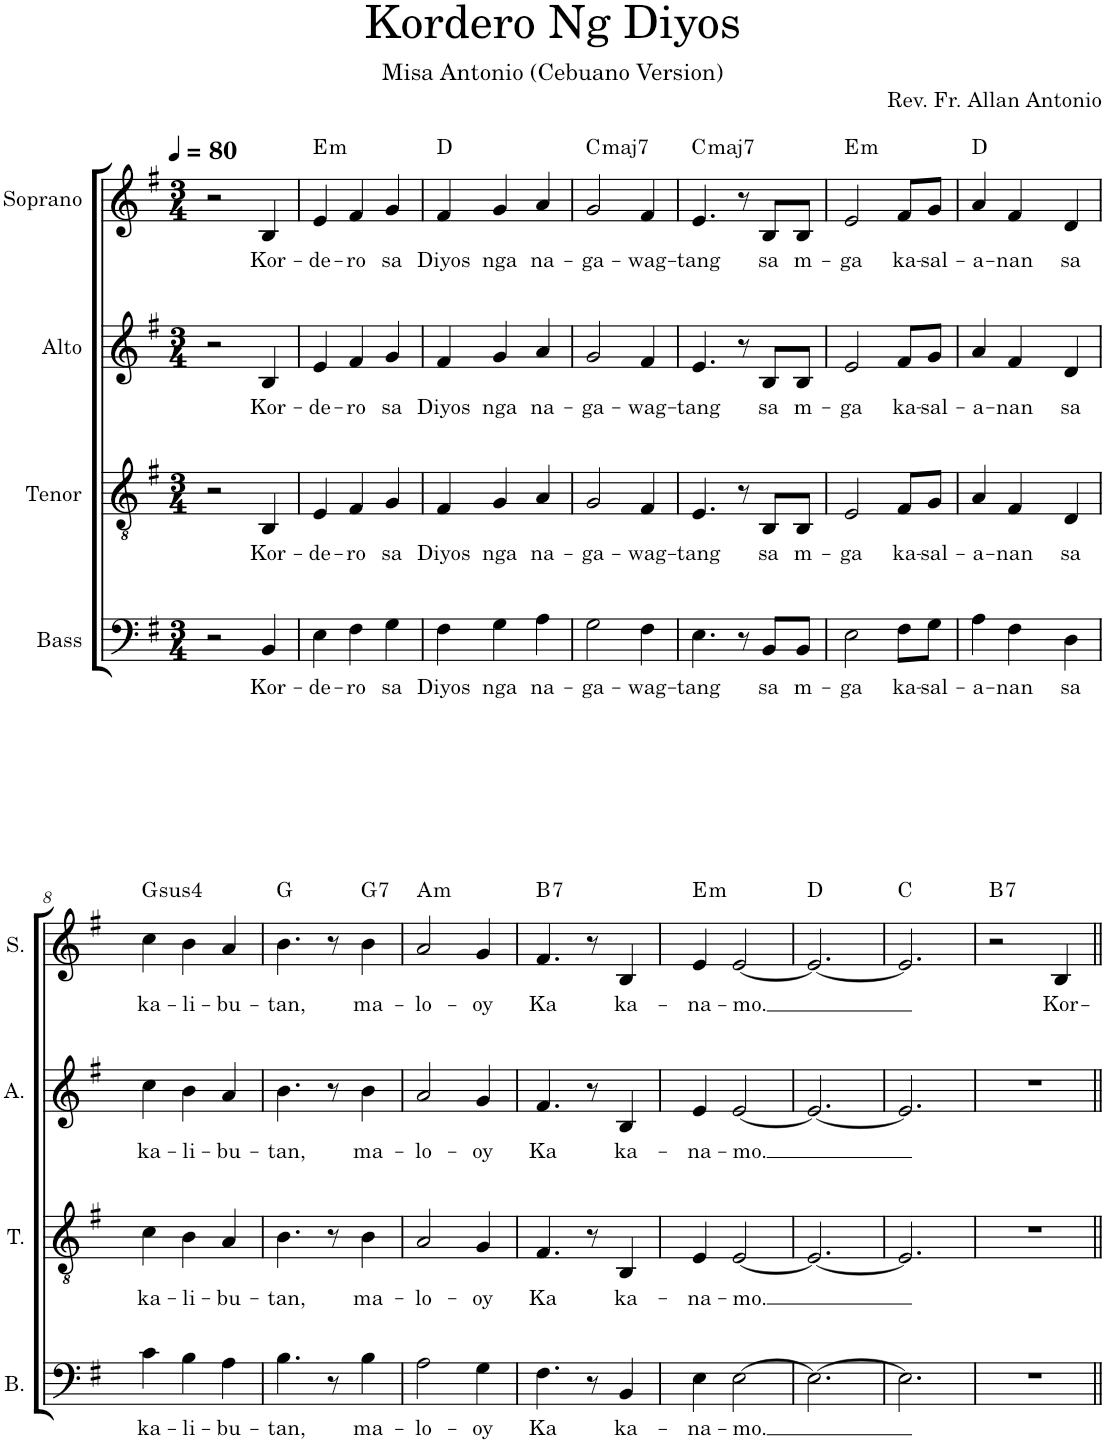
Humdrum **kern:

**kern	**text	**kern	**text	**kern	**text	**kern	**text	**harte
*part4	*part4	*part3	*part3	*part2	*part2	*part1	*part1	*part1
*staff4	*staff4	*staff3	*staff3	*staff2	*staff2	*staff1	*staff1	*
*I"Bass	*	*I"Tenor	*	*I"Alto	*	*I"Soprano	*	*
*I'B.	*	*I'T.	*	*I'A.	*	*I'S.	*	*
*clefF4	*	*clefGv2	*	*clefG2	*	*clefG2	*	*
*k[f#]	*	*k[f#]	*	*k[f#]	*	*k[f#]	*	*
*M3/4	*	*M3/4	*	*M3/4	*	*M3/4	*	*
*MM80	*	*MM80	*	*MM80	*	*MM80	*	*
=1	=1	=1	=1	=1	=1	=1	=1	=1
2r	.	2r	.	2r	.	2r	.	.
!	!LO:LY:b	!	!LO:LY:b	!	!LO:LY:b	!	!LO:LY:b	!
4BB/	Kor-	4BB/	Kor-	4B/	Kor-	4B/	Kor-	.
=2	=2	=2	=2	=2	=2	=2	=2	=2
!	!LO:LY:b	!	!LO:LY:b	!	!LO:LY:b	!	!LO:LY:b	!LO:H:kt=m
4E\	-de-	4E/	-de-	4e/	-de-	4e/	-de-	E:min
!	!LO:LY:b	!	!LO:LY:b	!	!LO:LY:b	!	!LO:LY:b	!
4F#\	-ro	4F#/	-ro	4f#/	-ro	4f#/	-ro	.
!	!LO:LY:b	!	!LO:LY:b	!	!LO:LY:b	!	!LO:LY:b	!
4G\	sa	4G/	sa	4g/	sa	4g/	sa	.
=3	=3	=3	=3	=3	=3	=3	=3	=3
!	!LO:LY:b	!	!LO:LY:b	!	!LO:LY:b	!	!LO:LY:b	!
4F#\	Diyos	4F#/	Diyos	4f#/	Diyos	4f#/	Diyos	D:maj
!	!LO:LY:b	!	!LO:LY:b	!	!LO:LY:b	!	!LO:LY:b	!
4G\	nga	4G/	nga	4g/	nga	4g/	nga	.
!	!LO:LY:b	!	!LO:LY:b	!	!LO:LY:b	!	!LO:LY:b	!
4A\	na-	4A/	na-	4a/	na-	4a/	na-	.
=4	=4	=4	=4	=4	=4	=4	=4	=4
!	!LO:LY:b	!	!LO:LY:b	!	!LO:LY:b	!	!LO:LY:b	!LO:H:kt=maj7
2G\	-ga-	2G/	-ga-	2g/	-ga-	2g/	-ga-	C:maj7
!	!LO:LY:b	!	!LO:LY:b	!	!LO:LY:b	!	!LO:LY:b	!
4F#\	-wag-	4F#/	-wag-	4f#/	-wag-	4f#/	-wag-	.
=5	=5	=5	=5	=5	=5	=5	=5	=5
!	!LO:LY:b	!	!LO:LY:b	!	!LO:LY:b	!	!LO:LY:b	!LO:H:kt=maj7
4.E\	-tang	4.E/	-tang	4.e/	-tang	4.e/	-tang	C:maj7
8r	.	8r	.	8r	.	8r	.	.
!	!LO:LY:b	!	!LO:LY:b	!	!LO:LY:b	!	!LO:LY:b	!
8BB/L	sa	8BB/L	sa	8B/L	sa	8B/L	sa	.
!	!LO:LY:b	!	!LO:LY:b	!	!LO:LY:b	!	!LO:LY:b	!
8BB/J	m-	8BB/J	m-	8B/J	m-	8B/J	m-	.
=6	=6	=6	=6	=6	=6	=6	=6	=6
!	!LO:LY:b	!	!LO:LY:b	!	!LO:LY:b	!	!LO:LY:b	!LO:H:kt=m
2E\	-ga	2E/	-ga	2e/	-ga	2e/	-ga	E:min
!	!LO:LY:b	!	!LO:LY:b	!	!LO:LY:b	!	!LO:LY:b	!
8F#\L	ka-	8F#/L	ka-	8f#/L	ka-	8f#/L	ka-	.
!	!LO:LY:b	!	!LO:LY:b	!	!LO:LY:b	!	!LO:LY:b	!
8G\J	-sal-	8G/J	-sal-	8g/J	-sal-	8g/J	-sal-	.
=7	=7	=7	=7	=7	=7	=7	=7	=7
!	!LO:LY:b	!	!LO:LY:b	!	!LO:LY:b	!	!LO:LY:b	!
4A\	-a-	4A/	-a-	4a/	-a-	4a/	-a-	D:maj
!	!LO:LY:b	!	!LO:LY:b	!	!LO:LY:b	!	!LO:LY:b	!
4F#\	-nan	4F#/	-nan	4f#/	-nan	4f#/	-nan	.
!	!LO:LY:b	!	!LO:LY:b	!	!LO:LY:b	!	!LO:LY:b	!
4D\	sa	4D/	sa	4d/	sa	4d/	sa	.
!!LO:LB:g=z
=8	=8	=8	=8	=8	=8	=8	=8	=8
!	!LO:LY:b	!	!LO:LY:b	!	!LO:LY:b	!	!LO:LY:b	!LO:H:kt=4
4c\	ka-	4c\	ka-	4cc\	ka-	4cc\	ka-	G:sus4
!	!LO:LY:b	!	!LO:LY:b	!	!LO:LY:b	!	!LO:LY:b	!
4B\	-li-	4B\	-li-	4b\	-li-	4b\	-li-	.
!	!LO:LY:b	!	!LO:LY:b	!	!LO:LY:b	!	!LO:LY:b	!
4A\	-bu-	4A/	-bu-	4a/	-bu-	4a/	-bu-	.
=9	=9	=9	=9	=9	=9	=9	=9	=9
!	!LO:LY:b	!	!LO:LY:b	!	!LO:LY:b	!	!LO:LY:b	!
4.B\	-tan,	4.B\	-tan,	4.b\	-tan,	4.b\	-tan,	G:maj
8r	.	8r	.	8r	.	8r	.	.
!	!LO:LY:b	!	!LO:LY:b	!	!LO:LY:b	!	!LO:LY:b	!LO:H:kt=7
4B\	ma-	4B\	ma-	4b\	ma-	4b\	ma-	G:7
=10	=10	=10	=10	=10	=10	=10	=10	=10
!	!LO:LY:b	!	!LO:LY:b	!	!LO:LY:b	!	!LO:LY:b	!LO:H:kt=m
2A\	-lo-	2A/	-lo-	2a/	-lo-	2a/	-lo-	A:min
!	!LO:LY:b	!	!LO:LY:b	!	!LO:LY:b	!	!LO:LY:b	!
4G\	-oy	4G/	-oy	4g/	-oy	4g/	-oy	.
=11	=11	=11	=11	=11	=11	=11	=11	=11
!	!LO:LY:b	!	!LO:LY:b	!	!LO:LY:b	!	!LO:LY:b	!LO:H:kt=7
4.F#\	Ka	4.F#/	Ka	4.f#/	Ka	4.f#/	Ka	B:7
8r	.	8r	.	8r	.	8r	.	.
!	!LO:LY:b	!	!LO:LY:b	!	!LO:LY:b	!	!LO:LY:b	!
4BB/	ka-	4BB/	ka-	4B/	ka-	4B/	ka-	.
=12	=12	=12	=12	=12	=12	=12	=12	=12
!	!LO:LY:b	!	!LO:LY:b	!	!LO:LY:b	!	!LO:LY:b	!LO:H:kt=m
4E\	-na-	4E/	-na-	4e/	-na-	4e/	-na-	E:min
!	!LO:LY:b	!	!LO:LY:b	!	!LO:LY:b	!	!LO:LY:b	!
[2E\	-mo.	[2E/	-mo.	[2e/	-mo.	[2e/	-mo.	.
=13	=13	=13	=13	=13	=13	=13	=13	=13
2.E\_	.	2.E/_	.	2.e/_	.	2.e/_	.	D:maj
=14	=14	=14	=14	=14	=14	=14	=14	=14
2.E\]	.	2.E/]	.	2.e/]	.	2.e/]	.	C:maj
=15	=15	=15	=15	=15	=15	=15	=15	=15
!	!	!	!	!	!	!	!	!LO:H:kt=7
2.r	.	2.r	.	2.r	.	2r	.	B:7
!	!	!	!	!	!	!	!LO:LY:b	!
.	.	.	.	.	.	4B/	Kor-	.
=||	=||	=||	=||	=||	=||	=||	=||	=||
*-	*-	*-	*-	*-	*-	*-	*-	*-
